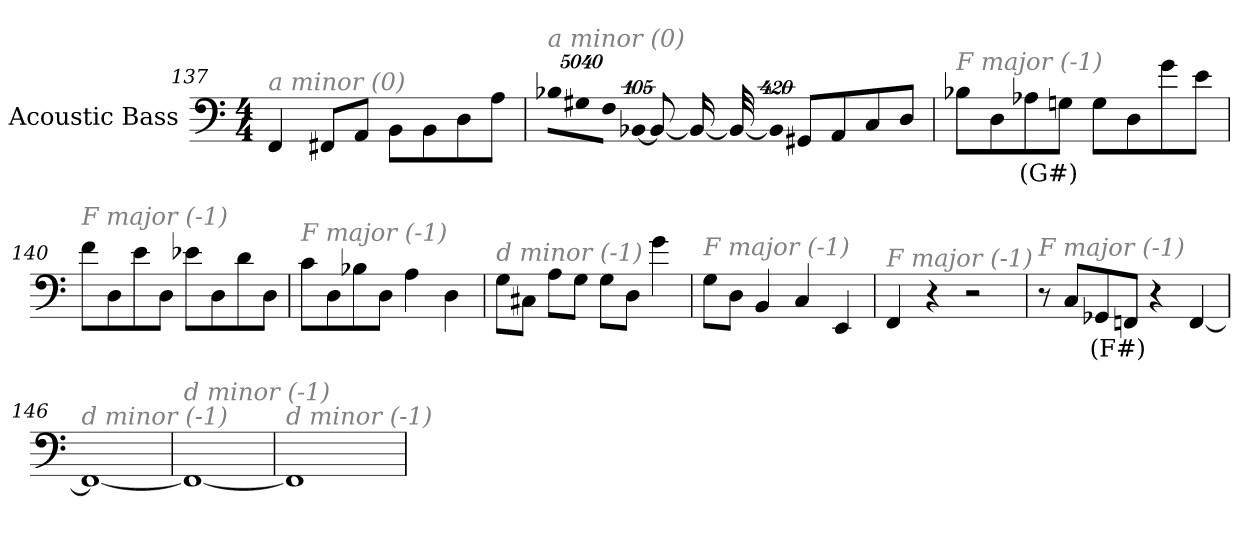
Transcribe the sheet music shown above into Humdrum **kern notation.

**kern	**text
*part1	*part1
*staff1	*staff1
*I"Acoustic Bass	*
*clefF4	*
*ITrd7c12	*
*k[]	*
*C:	*
*M4/4	*
=137	=137
!LO:TX:i:color=#808080:t=a minor (0)	!
4FFF	.
8FFF#XL	.
8AAAJ	.
8BBBL	.
8BBB	.
8DD	.
8AAJ	.
=138	=138
!LO:TX:i:color=#808080:t=a minor (0)	!
!LO:N:vis=8	!
40320%3347BB-XL	.
!LO:N:vis=8	!
40320%3347GG#X	.
!LO:N:vis=8	!
40320%3347FFJ	.
!LO:N:vis=1024	!
[13440%13BBB-X	.
8BBB-_	.
16BBB-_	.
32BBB-_	.
!LO:N:vis=1024%31	!
13440%407BBB-]	.
8GGG#XL	.
8AAA	.
8CC	.
8DDJ	.
=139	=139
!LO:TX:i:color=#808080:t=F major (-1)	!
8BB-XL	.
8DD	.
8AA-Xi	(G#)
8GGnJ	.
8GGL	.
8DD	.
8G	.
8EJ	.
=140	=140
!LO:TX:i:color=#808080:t=F major (-1)	!
8FL	.
8DD	.
8E	.
8DDJ	.
8E-XL	.
8DD	.
8D	.
8DDJ	.
=141	=141
!LO:TX:i:color=#808080:t=F major (-1)	!
8CL	.
8DD	.
8BB-X	.
8DDJ	.
4AA	.
4DD	.
=142	=142
!LO:TX:i:color=#808080:t=d minor (-1)	!
8GGL	.
8CC#XJ	.
8AAL	.
8GGJ	.
8GGL	.
8DDJ	.
4G	.
=143	=143
!LO:TX:i:color=#808080:t=F major (-1)	!
8GGL	.
8DDJ	.
4BBB	.
4CC	.
4EEE	.
=144	=144
!LO:TX:i:color=#808080:t=F major (-1)	!
4FFF	.
4r	.
2r	.
=145	=145
!LO:TX:i:color=#808080:t=F major (-1)	!
8r	.
8CCL	.
8GGG-Xi	(F#)
8FFFnJ	.
4r	.
[4FFF	.
=146	=146
!LO:TX:i:color=#808080:t=d minor (-1)	!
1FFF_	.
=147	=147
!LO:TX:i:color=#808080:t=d minor (-1)	!
1FFF_	.
=148	=148
!LO:TX:i:color=#808080:t=d minor (-1)	!
1FFF]	.
=	=
*-	*-
